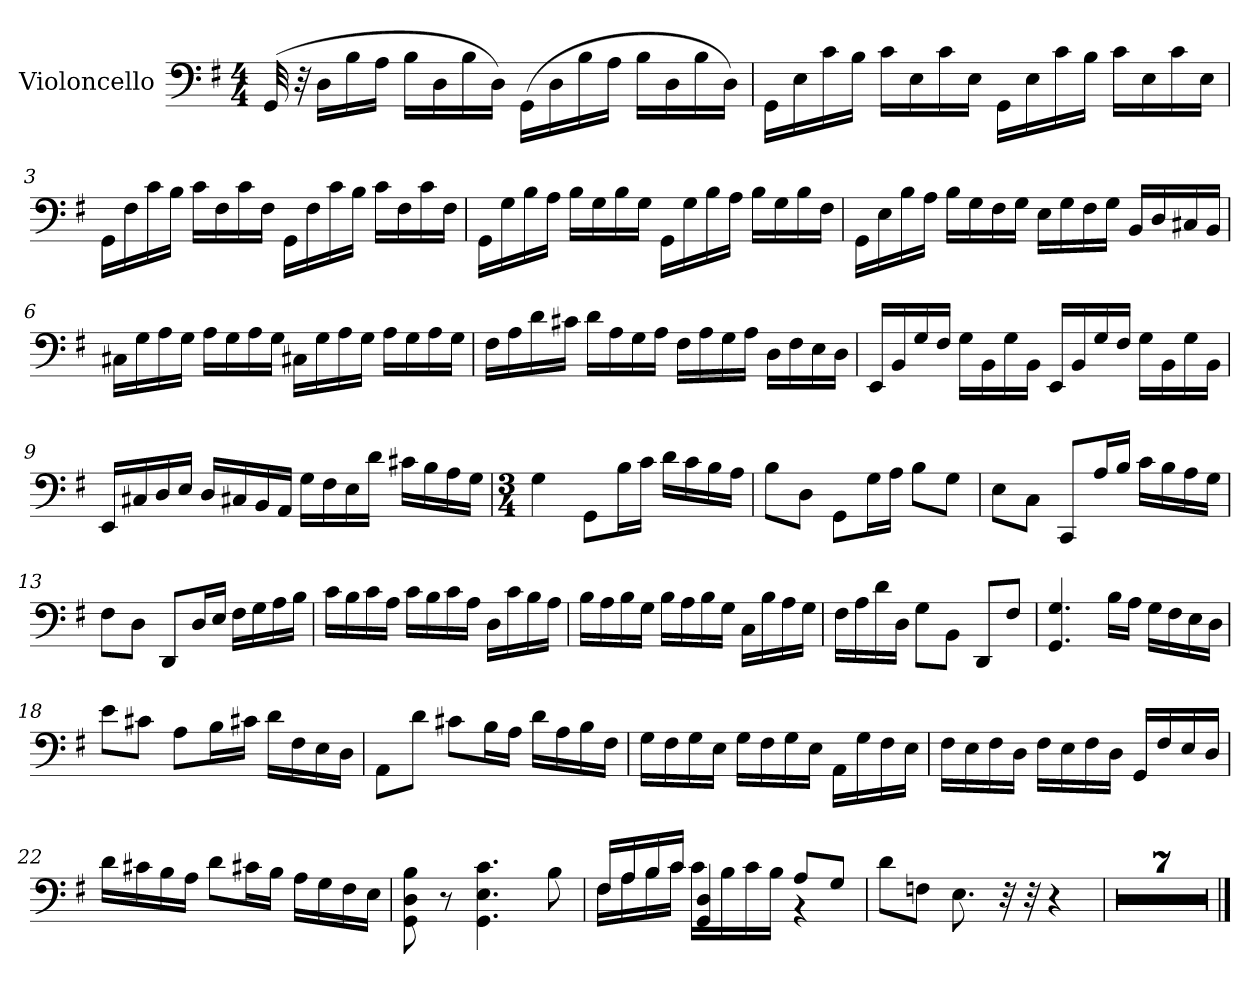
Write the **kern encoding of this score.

**kern
*part1
*staff1
*I"Violoncello
*I'Vlc.
*clefF4
*k[f#]
*M4/4
=1
(32GG/
32r
16D\LL
16B\
16A\JJ
16B\LL
16D\
16B\
16D\JJ)
(16GG\LL
16D\
16B\
16A\JJ
16B\LL
16D\
16B\
16D\JJ)
=2
16GG\LL
16E\
16c\
16B\JJ
16c\LL
16E\
16c\
16E\JJ
16GG\LL
16E\
16c\
16B\JJ
16c\LL
16E\
16c\
16E\JJ
!!LO:LB:g=z
=3
16GG\LL
16F#\
16c\
16B\JJ
16c\LL
16F#\
16c\
16F#\JJ
16GG\LL
16F#\
16c\
16B\JJ
16c\LL
16F#\
16c\
16F#\JJ
=4
16GG\LL
16G\
16B\
16A\JJ
16B\LL
16G\
16B\
16G\JJ
16GG\LL
16G\
16B\
16A\JJ
16B\LL
16G\
16B\
16F#\JJ
!!LO:LB:g=z
=5
16GG\LL
16E\
16B\
16A\JJ
16B\LL
16G\
16F#\
16G\JJ
16E\LL
16G\
16F#\
16G\JJ
16BB/LL
16D/
16C#X/
16BB/JJ
=6
16C#X\LL
16G\
16A\
16G\JJ
16A\LL
16G\
16A\
16G\JJ
16C#X\LL
16G\
16A\
16G\JJ
16A\LL
16G\
16A\
16G\JJ
!!LO:LB:g=z
=7
16F#\LL
16A\
16d\
16c#X\JJ
16d\LL
16A\
16G\
16A\JJ
16F#\LL
16A\
16G\
16A\JJ
16D\LL
16F#\
16E\
16D\JJ
=8
16EE/LL
16BB/
16G/
16F#/JJ
16G\LL
16BB\
16G\
16BB\JJ
16EE/LL
16BB/
16G/
16F#/JJ
16G\LL
16BB\
16G\
16BB\JJ
!!LO:LB:g=z
=9
16EE/LL
16C#X/
16D/
16E/JJ
16D/LL
16C#X/
16BB/
16AA/JJ
16G\LL
16F#\
16E\
16d\JJ
16c#X\LL
16B\
16A\
16G\JJ
=10
*M3/4
4G\
8GG\L
16B\L
16c\JJ
16d\LL
16c\
16B\
16A\JJ
=11
8B\L
8D\J
8GG\L
16G\L
16A\JJ
8B\L
8G\J
!!LO:LB:g=z
=12
8E\L
8C\J
8CC/L
16A/L
16B/JJ
16c\LL
16B\
16A\
16G\JJ
=13
8F#\L
8D\J
8DD/L
16D/L
16E/JJ
16F#\LL
16G\
16A\
16B\JJ
=14
16c\LL
16B\
16c\
16A\JJ
16c\LL
16B\
16c\
16A\JJ
16D\LL
16c\
16B\
16A\JJ
=15
16B\LL
16A\
16B\
16G\JJ
16B\LL
16A\
16B\
16G\JJ
16C\LL
16B\
16A\
16G\JJ
!!LO:LB:g=z
=16
16F#\LL
16A\
16d\
16D\JJ
8G\L
8BB\J
8DD/L
8F#/J
=17
4.GG/ 4.G/
16B\LL
16A\JJ
16G\LL
16F#\
16E\
16D\JJ
=18
8e\L
8c#X\J
8A\L
16B\L
16c#X\JJ
16d\LL
16F#\
16E\
16D\JJ
=19
8AA\L
8d\J
8c#X\L
16B\L
16A\JJ
16d\LL
16A\
16B\
16F#\JJ
!!LO:LB:g=z
=20
16G\LL
16F#\
16G\
16E\JJ
16G\LL
16F#\
16G\
16E\JJ
16AA\LL
16G\
16F#\
16E\JJ
=21
16F#\LL
16E\
16F#\
16D\JJ
16F#\LL
16E\
16F#\
16D\JJ
16GG/LL
16F#/
16E/
16D/JJ
=22
16d\LL
16c#X\
16B\
16A\JJ
8d\L
16c#X\L
16B\JJ
16A\LL
16G\
16F#\
16E\JJ
=23
8GG\ 8D\ 8B\
8r
4.GG\ 4.E\ 4.c\
8B\
!!LO:LB:g=z
=24
*^
16F#/LL	16F#\LL
16A/	16A\
16B/	16B\
16c/JJ	16c\JJ
4GG/ 4D/	16c\LL
.	16B\
.	16c\
.	16B\JJ
8A/L	4r
8G/J	.
*v	*v
=25
8d\L
8Fn\J
8.E\
32r
32r
4r
=26
2.r
=27
2.r
=28
2.r
=29
2.r
=30
2.r
=31
2.r
=32
2.r
==
*-
